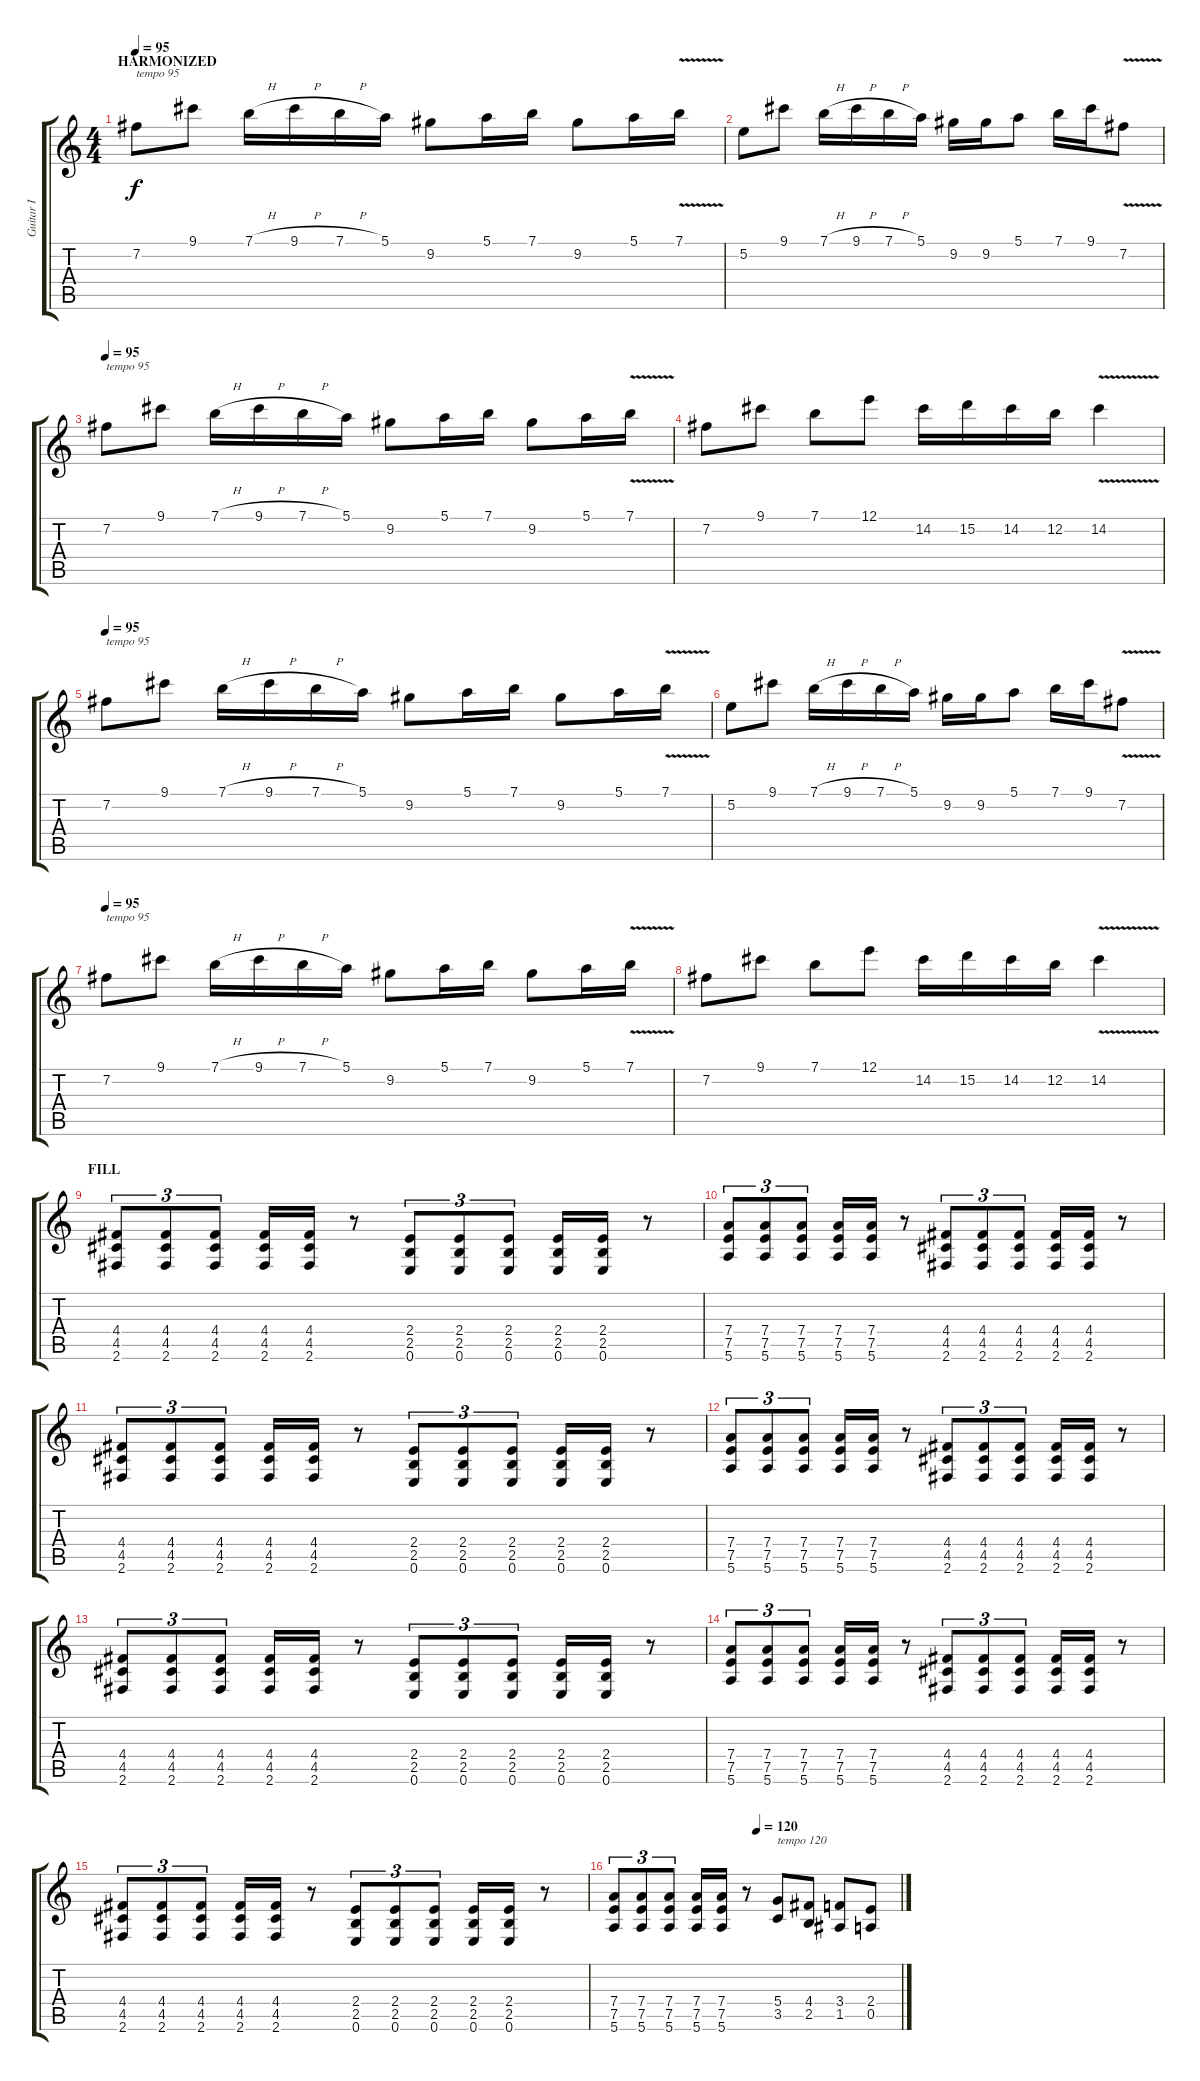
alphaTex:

\track ("Guitar I" "Guitar I") {instrument distortionguitar}
\staff {score tabs}
\tuning (E4 B3 G3 D3 A2 E2) {hide}
\ts (4 4)
\section ("" "HARMONIZED")
\tempo 95
\clef g2
\ks c
7.2.8{txt "tempo 95" dy f} 9.1.8 7.1{h}.16 9.1{h}.16 7.1{h}.16 5.1.16 9.2.8 5.1.16 7.1.16 9.2.8 5.1.16 7.1{v}.16 |
5.2.8 9.1.8 7.1{h}.16 9.1{h}.16 7.1{h}.16 5.1.16 9.2.16 9.2.16 5.1.8 7.1.16 9.1.16 7.2{v}.8 |
\tempo 95
7.2.8{txt "tempo 95"} 9.1.8 7.1{h}.16 9.1{h}.16 7.1{h}.16 5.1.16 9.2.8 5.1.16 7.1.16 9.2.8 5.1.16 7.1{v}.16 |
7.2.8 9.1.8 7.1.8 12.1.8 14.2.16 15.2.16 14.2.16 12.2.16 14.2{v}.4 |
\tempo 95
7.2.8{txt "tempo 95"} 9.1.8 7.1{h}.16 9.1{h}.16 7.1{h}.16 5.1.16 9.2.8 5.1.16 7.1.16 9.2.8 5.1.16 7.1{v}.16 |
5.2.8 9.1.8 7.1{h}.16 9.1{h}.16 7.1{h}.16 5.1.16 9.2.16 9.2.16 5.1.8 7.1.16 9.1.16 7.2{v}.8 |
\tempo 95
7.2.8{txt "tempo 95"} 9.1.8 7.1{h}.16 9.1{h}.16 7.1{h}.16 5.1.16 9.2.8 5.1.16 7.1.16 9.2.8 5.1.16 7.1{v}.16 |
7.2.8 9.1.8 7.1.8 12.1.8 14.2.16 15.2.16 14.2.16 12.2.16 14.2{v}.4 |
\section ("" "FILL")
(4.4 4.5 2.6).8{tu (3 2)} (4.4 4.5 2.6).8{tu (3 2)} (4.4 4.5 2.6).8{tu (3 2)} (4.4 4.5 2.6).16 (4.4 4.5 2.6).16 r.8 (2.4 2.5 0.6).8{tu (3 2)} (2.4 2.5 0.6).8{tu (3 2)} (2.4 2.5 0.6).8{tu (3 2)} (2.4 2.5 0.6).16 (2.4 2.5 0.6).16 r.8 |
(7.4 7.5 5.6).8{tu (3 2)} (7.4 7.5 5.6).8{tu (3 2)} (7.4 7.5 5.6).8{tu (3 2)} (7.4 7.5 5.6).16 (7.4 7.5 5.6).16 r.8 (4.4 4.5 2.6).8{tu (3 2)} (4.4 4.5 2.6).8{tu (3 2)} (4.4 4.5 2.6).8{tu (3 2)} (4.4 4.5 2.6).16 (4.4 4.5 2.6).16 r.8 |
(4.4 4.5 2.6).8{tu (3 2)} (4.4 4.5 2.6).8{tu (3 2)} (4.4 4.5 2.6).8{tu (3 2)} (4.4 4.5 2.6).16 (4.4 4.5 2.6).16 r.8 (2.4 2.5 0.6).8{tu (3 2)} (2.4 2.5 0.6).8{tu (3 2)} (2.4 2.5 0.6).8{tu (3 2)} (2.4 2.5 0.6).16 (2.4 2.5 0.6).16 r.8 |
(7.4 7.5 5.6).8{tu (3 2)} (7.4 7.5 5.6).8{tu (3 2)} (7.4 7.5 5.6).8{tu (3 2)} (7.4 7.5 5.6).16 (7.4 7.5 5.6).16 r.8 (4.4 4.5 2.6).8{tu (3 2)} (4.4 4.5 2.6).8{tu (3 2)} (4.4 4.5 2.6).8{tu (3 2)} (4.4 4.5 2.6).16 (4.4 4.5 2.6).16 r.8 |
(4.4 4.5 2.6).8{tu (3 2)} (4.4 4.5 2.6).8{tu (3 2)} (4.4 4.5 2.6).8{tu (3 2)} (4.4 4.5 2.6).16 (4.4 4.5 2.6).16 r.8 (2.4 2.5 0.6).8{tu (3 2)} (2.4 2.5 0.6).8{tu (3 2)} (2.4 2.5 0.6).8{tu (3 2)} (2.4 2.5 0.6).16 (2.4 2.5 0.6).16 r.8 |
(7.4 7.5 5.6).8{tu (3 2)} (7.4 7.5 5.6).8{tu (3 2)} (7.4 7.5 5.6).8{tu (3 2)} (7.4 7.5 5.6).16 (7.4 7.5 5.6).16 r.8 (4.4 4.5 2.6).8{tu (3 2)} (4.4 4.5 2.6).8{tu (3 2)} (4.4 4.5 2.6).8{tu (3 2)} (4.4 4.5 2.6).16 (4.4 4.5 2.6).16 r.8 |
(4.4 4.5 2.6).8{tu (3 2)} (4.4 4.5 2.6).8{tu (3 2)} (4.4 4.5 2.6).8{tu (3 2)} (4.4 4.5 2.6).16 (4.4 4.5 2.6).16 r.8 (2.4 2.5 0.6).8{tu (3 2)} (2.4 2.5 0.6).8{tu (3 2)} (2.4 2.5 0.6).8{tu (3 2)} (2.4 2.5 0.6).16 (2.4 2.5 0.6).16 r.8 |
\tempo (120 0.5)
(7.4 7.5 5.6).8{tu (3 2)} (7.4 7.5 5.6).8{tu (3 2)} (7.4 7.5 5.6).8{tu (3 2)} (7.4 7.5 5.6).16 (7.4 7.5 5.6).16 r.8 (5.4 3.5).8{txt "tempo 120"} (4.4 2.5).8 (3.4 1.5).8 (2.4 0.5).8
